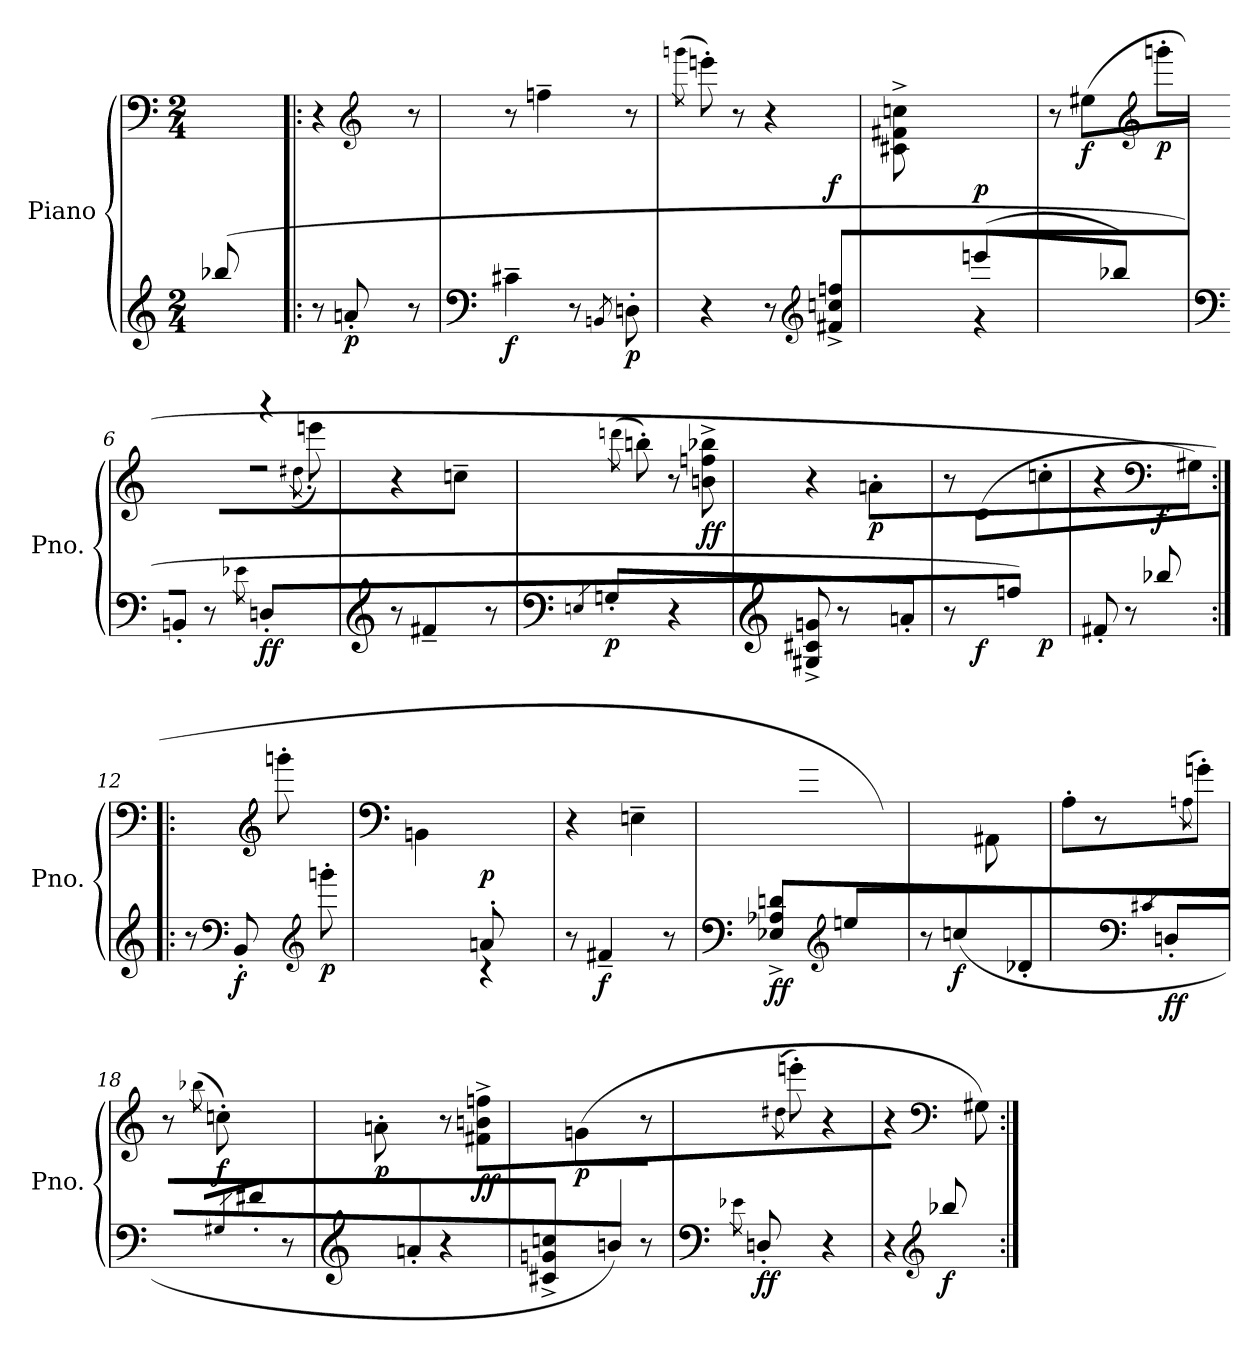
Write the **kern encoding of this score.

**kern	**kern	**dynam
*part1	*part1	*part1
*staff2	*staff1	*staff1/2
*I"Piano	*	*
*I'Pno.	*	*
*clefG2	*clefF4	*
*k[]	*k[]	*
*M2/4	*M2/4	*
=	=	=
*	*^	*
(>8bb-X/L	4ryy	8ryy	.
*	*MM160	*	*
8ryy	.	8G#X\J)	.
=1!|:	=1!|:	=1!|:	=1!|:
8r	4r	4ryy	.
!	!	!	!LO:DY:b=2
8an'/L	.	.	p
*	*clefG2	*	*
8ryy	8ryy	8an'\J	.
8r	8r	8ryy	.
*	*v	*v	*
=2	=2	=2
*clefF4	*	*
*	*^	*
!	!	!	!LO:DY:b=2
*	*v	*v	*
4c#X~\	8r	f
.	4ffn~\	.
8r	.	.
8qBBn/	.	.
!	!	!LO:DY:b=2
8Dn'\	8r	p
=3	=3	=3
.	(>8qgggn\	.
4r	8eeen'\)	.
.	8r	.
8r	4r	.
*clefG2	*	*
!	!	!LO:DY:a=2
8f#X/^ 8ccn/^ 8ffn/^L	.	f
=4	=4	=4
*^	*^	*
4ryy	8ryy	8ryy	8c#X\^ 8f#X\^ 8ccn\^J	.
.	8ryy	8r	4.ryy	.
*	*	*clefF4	*	*
!	!	!	!	!LO:DY:b
(>8eeen/L	4r	8ryy	.	p
8ryy	.	8Dn\J)	.	.
*	*	*v	*v	*
!!LO:LB:g=z
=5	=5	=5	=5
4ryy	2ryy	8r	.
!	!	!	!LO:DY:b
.	.	(>8G#X\L	f
8bb-X/J)	.	8ryy	.
*	*	*clefG2	*
!	!	!	!LO:DY:b
8ryy	.	8gggn'\L	p
=6	=6	=6	=6
*clefF4	*	*	*
*	*	*^	*
8BBn'/J	8ryy	8ryy	4.ryy	.
8ryy	8r	8ryy	.	.
.	8qe-X\	.	.	.
!	!	!	!	!LO:DY:b=2
4ryy	8Dn'/L	4r	.	ff
.	.	.	(>8qdd#X\	.
.	8ryy	.	8eeen'\J)	.
*v	*v	*	*	*
*	*v	*v	*
=7	=7	=7
*clefG2	*	*
8r	4r	.
4f#X~/	.	.
.	4ccn~\	.
8r	.	.
=8	=8	=8
*clefF4	*	*
8qEn\	.	.
*	*^	*
!	!	!	!LO:DY:b=2
8Gn'/L	8ryy	8ryy	p
.	.	(>8qdddn\	.
8ryy	8ryy	8bbn'\J)	.
4r	8r	4ryy	.
!	!	!	!LO:DY:b
.	8bn\^ 8ffn\^ 8bb-X\^	.	ff
*	*v	*v	*
=9	=9	=9
*clefG2	*	*
*^	*	*
4.ryy	8G#X/^ 8c#X/^ 8gn/^	4r	.
.	8r	.	.
!	!	!	!LO:DY:b
.	4ryy	8an'\L	p
8an'/J	.	8ryy	.
*v	*v	*	*
!!LO:LB:g=z
=10	=10	=10
*	*^	*
8r	8r	8ryy	.
!	!	!	!LO:DY:b=2
8ryy	8ryy	(>8c\L	f
8ffn/)	8ryy	8ryy	.
!	!	!	!LO:DY:b=2
8ryy	8ryy	8ccn'\	p
*	*v	*v	*
=11	=11	=11
*^	*	*
4ryy	8f#X'/J	4r	.
.	8r	.	.
*	*	*clefF4	*
!	!	!	!LO:DY:b
(>8bb-X/L	4ryy	8ryy	f
8ryy	.	8G#X\J)	.
*v	*v	*	*
=12:|!|:	=12:|!|:	=12:|!|:
*	*^	*
8r	8ryy	4ryy	.
*clefF4	*	*	*
!	!	!	!LO:DY:b=2
8BB'/L	8ryy	.	f
*	*clefG2	*	*
8ryy	8ryy	8gggn'\J	.
*clefG2	*	*	*
!	!	!	!LO:DY:b=2
8gggn'\L	8ryy	8ryy	p
=13	=13	=13	=13
*	*clefF4	*	*
*^	*	*	*
4ryy	8ryy	8ryy	8BBn\J	.
.	8ryy	8r	4.ryy	.
!	!	!	!	!LO:DY:b
8an'/L	4r	8ryy	.	p
*	*	*clefG2	*	*
8ryy	.	8an'\J	.	.
*v	*v	*	*	*
*	*v	*v	*
=14	=14	=14
8r	4r	.
!	!	!LO:DY:b=2
4f#X~/	.	f
.	4ccn~\	.
8r	.	.
!!LO:LB:g=z
=15	=15	=15
*clefF4	*	*
*	*^	*
!	!	!	!LO:DY:b=2
8E-X/^ 8A-X/^ 8dn/^L	8ryy	8ryy	ff
8ryy	8ryy	8een\^ 8bb-X\^ 8eee-X\^J	.
*clefG2	*	*	*
(>8een/L	8ryy	8ryy	.
8ryy	8ryy	8dn\J)	.
=16	=16	=16	=16
8r	2ryy	4ryy	.
!	!	!	!LO:DY:b=2
(>8ccn/L	.	.	f
8ryy	.	8f#X\)	.
8d-X'/	.	8ryy	.
=17	=17	=17	=17
8ryy	8ryy	8ff'\J	.
8ryy	8r	4ryy	.
*clefF4	*	*	*
8qc#X\	.	.	.
!	!	!	!LO:DY:b=2
8Dn'/L	4ryy	.	ff
.	.	(>8qffn\	.
8ryy	.	8eeen'\J)	.
*	*v	*v	*
=18	=18	=18
*^	*	*
4ryy	8ryy	8r	.
.	.	(>8qbb-X\	.
!	!	!	!LO:DY:b
.	8ryy	8ccn'\L)	f
8qG#X\	.	.	.
8f#X'/J	8ryy	8ryy	.
8ryy	8r	8ryy	.
!!LO:LB:g=z
=19	=19	=19	=19
*clefG2	*	*	*
!	!	!	!LO:DY:b
8ryy	4ryy	8an'\L	p
8an'/J	.	8ryy	.
4ryy	4r	8r	.
!	!	!	!LO:DY:b
.	.	8f#X\^ 8bn\^ 8ffn\^L	ff
=20	=20	=20	=20
8c#X/^ 8gn/^ 8ccn/^J	4ryy	8ryy	.
!	!	!	!LO:DY:b
8ryy	.	(>8gn\L	p
8bn/J)	8ryy	8ryy	.
8ryy	8r	8r	.
*v	*v	*	*
=21	=21	=21
*clefF4	*	*
8qe-X\	.	.
*	*^	*
!	!	!	!LO:DY:b=2
8Dn'/L	8ryy	8ryy	ff
.	.	(>8qdd#X\	.
8ryy	8ryy	8eeen'\J)	.
4r	4r	4ryy	.
=22	=22	=22	=22
4r	4r	4.ryy	.
*clefG2	*clefF4	*	*
!	!	!	!LO:DY:b=2
(>8bb-X/L	8ryy	.	f
8ryy	8ryy	8G#X\J)	.
*	*v	*v	*
=:|!	=:|!	=:|!
*-	*-	*-
